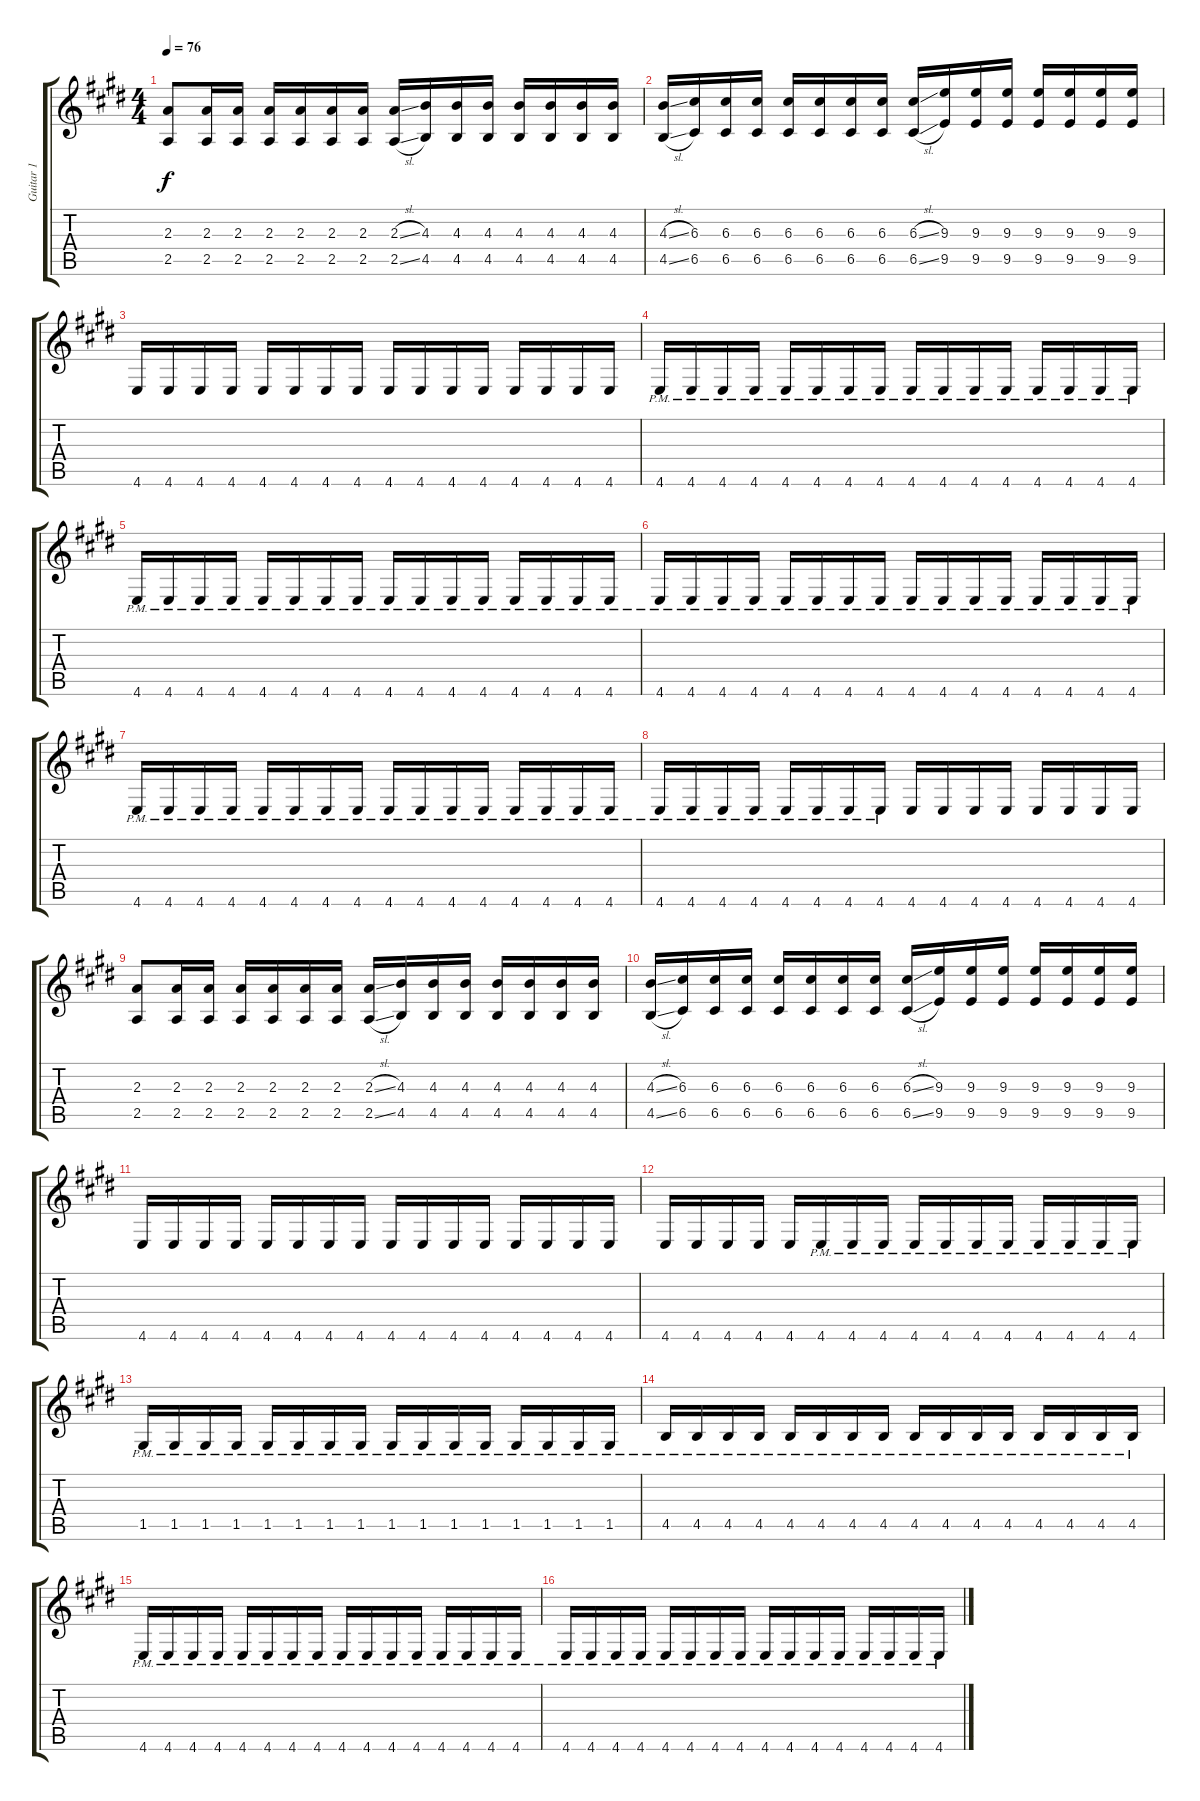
\track ("Guitar 1" "Guitar 1") {instrument distortionguitar}
\staff {score tabs}
\tuning (E4 C4 G3 C3 G2 C2) {hide}
\ts (4 4)
\tempo 76
\clef g2
\ks e
(2.3 2.5).8{dy f} (2.3 2.5).16 (2.3 2.5).16 (2.3 2.5).16 (2.3 2.5).16 (2.3 2.5).16 (2.3 2.5).16 (2.3{sl} 2.5{sl}).16 (4.3 4.5).16 (4.3 4.5).16 (4.3 4.5).16 (4.3 4.5).16 (4.3 4.5).16 (4.3 4.5).16 (4.3 4.5).16 |
(4.3{sl} 4.5{sl}).16 (6.3 6.5).16 (6.3 6.5).16 (6.3 6.5).16 (6.3 6.5).16 (6.3 6.5).16 (6.3 6.5).16 (6.3 6.5).16 (6.3{sl} 6.5{sl}).16 (9.3 9.5).16 (9.3 9.5).16 (9.3 9.5).16 (9.3 9.5).16 (9.3 9.5).16 (9.3 9.5).16 (9.3 9.5).16 |
4.6.16 4.6.16 4.6.16 4.6.16 4.6.16 4.6.16 4.6.16 4.6.16 4.6.16 4.6.16 4.6.16 4.6.16 4.6.16 4.6.16 4.6.16 4.6.16 |
4.6{pm}.16 4.6{pm}.16 4.6{pm}.16 4.6{pm}.16 4.6{pm}.16 4.6{pm}.16 4.6{pm}.16 4.6{pm}.16 4.6{pm}.16 4.6{pm}.16 4.6{pm}.16 4.6{pm}.16 4.6{pm}.16 4.6{pm}.16 4.6{pm}.16 4.6{pm}.16 |
4.6{pm}.16 4.6{pm}.16 4.6{pm}.16 4.6{pm}.16 4.6{pm}.16 4.6{pm}.16 4.6{pm}.16 4.6{pm}.16 4.6{pm}.16 4.6{pm}.16 4.6{pm}.16 4.6{pm}.16 4.6{pm}.16 4.6{pm}.16 4.6{pm}.16 4.6{pm}.16 |
4.6{pm}.16 4.6{pm}.16 4.6{pm}.16 4.6{pm}.16 4.6{pm}.16 4.6{pm}.16 4.6{pm}.16 4.6{pm}.16 4.6{pm}.16 4.6{pm}.16 4.6{pm}.16 4.6{pm}.16 4.6{pm}.16 4.6{pm}.16 4.6{pm}.16 4.6{pm}.16 |
4.6{pm}.16 4.6{pm}.16 4.6{pm}.16 4.6{pm}.16 4.6{pm}.16 4.6{pm}.16 4.6{pm}.16 4.6{pm}.16 4.6{pm}.16 4.6{pm}.16 4.6{pm}.16 4.6{pm}.16 4.6{pm}.16 4.6{pm}.16 4.6{pm}.16 4.6{pm}.16 |
4.6{pm}.16 4.6{pm}.16 4.6{pm}.16 4.6{pm}.16 4.6{pm}.16 4.6{pm}.16 4.6{pm}.16 4.6{pm}.16 4.6.16 4.6.16 4.6.16 4.6.16 4.6.16 4.6.16 4.6.16 4.6.16 |
(2.3 2.5).8 (2.3 2.5).16 (2.3 2.5).16 (2.3 2.5).16 (2.3 2.5).16 (2.3 2.5).16 (2.3 2.5).16 (2.3{sl} 2.5{sl}).16 (4.3 4.5).16 (4.3 4.5).16 (4.3 4.5).16 (4.3 4.5).16 (4.3 4.5).16 (4.3 4.5).16 (4.3 4.5).16 |
(4.3{sl} 4.5{sl}).16 (6.3 6.5).16 (6.3 6.5).16 (6.3 6.5).16 (6.3 6.5).16 (6.3 6.5).16 (6.3 6.5).16 (6.3 6.5).16 (6.3{sl} 6.5{sl}).16 (9.3 9.5).16 (9.3 9.5).16 (9.3 9.5).16 (9.3 9.5).16 (9.3 9.5).16 (9.3 9.5).16 (9.3 9.5).16 |
4.6.16 4.6.16 4.6.16 4.6.16 4.6.16 4.6.16 4.6.16 4.6.16 4.6.16 4.6.16 4.6.16 4.6.16 4.6.16 4.6.16 4.6.16 4.6.16 |
4.6.16 4.6.16 4.6.16 4.6.16 4.6.16 4.6{pm}.16 4.6{pm}.16 4.6{pm}.16 4.6{pm}.16 4.6{pm}.16 4.6{pm}.16 4.6{pm}.16 4.6{pm}.16 4.6{pm}.16 4.6{pm}.16 4.6{pm}.16 |
1.5{pm}.16 1.5{pm}.16 1.5{pm}.16 1.5{pm}.16 1.5{pm}.16 1.5{pm}.16 1.5{pm}.16 1.5{pm}.16 1.5{pm}.16 1.5{pm}.16 1.5{pm}.16 1.5{pm}.16 1.5{pm}.16 1.5{pm}.16 1.5{pm}.16 1.5{pm}.16 |
4.5{pm}.16 4.5{pm}.16 4.5{pm}.16 4.5{pm}.16 4.5{pm}.16 4.5{pm}.16 4.5{pm}.16 4.5{pm}.16 4.5{pm}.16 4.5{pm}.16 4.5{pm}.16 4.5{pm}.16 4.5{pm}.16 4.5{pm}.16 4.5{pm}.16 4.5{pm}.16 |
4.6{pm}.16 4.6{pm}.16 4.6{pm}.16 4.6{pm}.16 4.6{pm}.16 4.6{pm}.16 4.6{pm}.16 4.6{pm}.16 4.6{pm}.16 4.6{pm}.16 4.6{pm}.16 4.6{pm}.16 4.6{pm}.16 4.6{pm}.16 4.6{pm}.16 4.6{pm}.16 |
4.6{pm}.16 4.6{pm}.16 4.6{pm}.16 4.6{pm}.16 4.6{pm}.16 4.6{pm}.16 4.6{pm}.16 4.6{pm}.16 4.6{pm}.16 4.6{pm}.16 4.6{pm}.16 4.6{pm}.16 4.6{pm}.16 4.6{pm}.16 4.6{pm}.16 4.6{pm}.16
